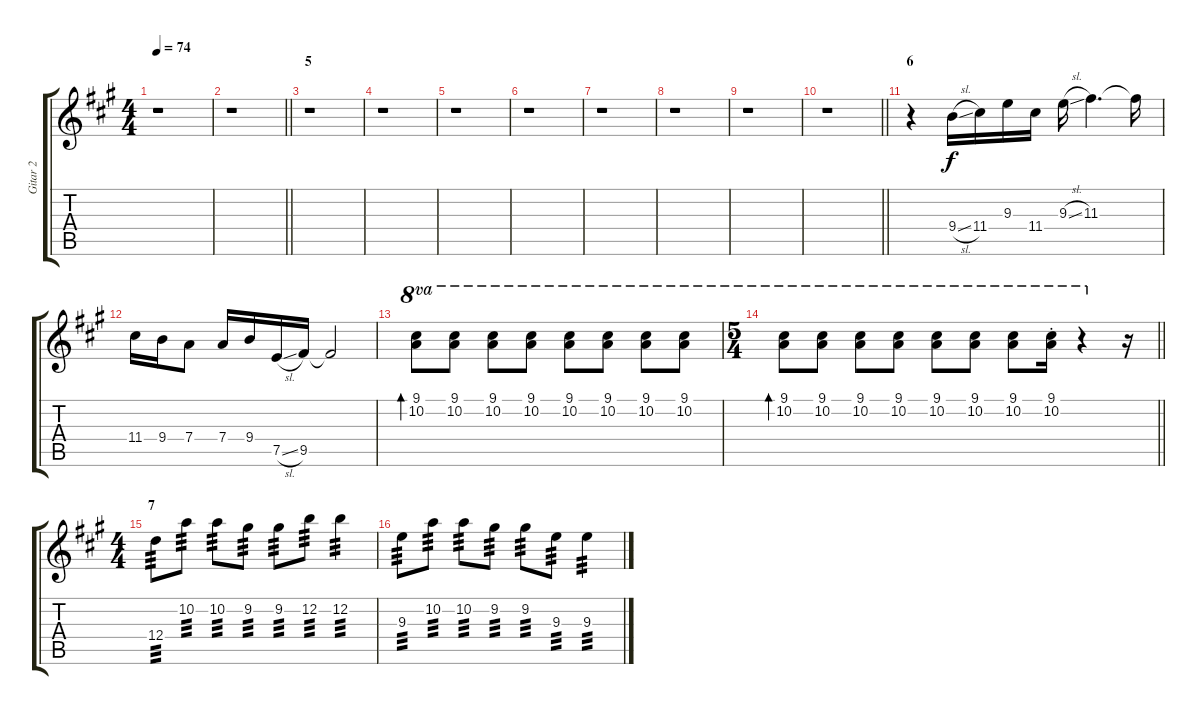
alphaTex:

\track ("Gitar 2" "Gitar 2") {instrument electricguitarjazz}
\staff {score tabs}
\tuning (E4 B3 G3 D3 A2 E2) {hide}
\ts (4 4)
\tempo 74
\clef g2
\ks a
r.1{dy f} |
\barLineRight lightlight
r.1 |
\section ("" "5")
r.1 |
r.1 |
r.1 |
r.1 |
r.1 |
r.1 |
r.1 |
\barLineRight lightlight
r.1 |
\section ("" "6")
r.4 9.4{sl}.16 11.4.16 9.3.16 11.4.16 9.3{sl}.16 11.3.4{d} 11.3{t}.16 |
11.4.16 9.4.16 7.4.8 7.4.16 9.4.16 7.5{sl}.16 9.5.16 9.5{t}.2 |
(9.1 10.2).8{bd 120 ot 8va} (9.1 10.2).8{ot 8va} (9.1 10.2).8{ot 8va} (9.1 10.2).8{ot 8va} (9.1 10.2).8{ot 8va} (9.1 10.2).8{ot 8va} (9.1 10.2).8{ot 8va} (9.1 10.2).8{ot 8va} |
\ts (5 4)
\barLineRight lightlight
(9.1 10.2).8{bd 120 ot 8va} (9.1 10.2).8{ot 8va} (9.1 10.2).8{ot 8va} (9.1 10.2).8{ot 8va} (9.1 10.2).8{ot 8va} (9.1 10.2).8{ot 8va} (9.1 10.2).8{ot 8va} (9.1{st} 10.2{st}).16{ot 8va} r.4{ot 8va} r.16 |
\ts (4 4)
\section ("" "7")
12.4.8{tp 3 instrument overdrivenguitar} 10.2.8{tp 3} 10.2.8{tp 3} 9.2.8{tp 3} 9.2.8{tp 3} 12.2.8{tp 3} 12.2.4{tp 3} |
9.3.8{tp 3} 10.2.8{tp 3} 10.2.8{tp 3} 9.2.8{tp 3} 9.2.8{tp 3} 9.3.8{tp 3} 9.3.4{tp 3}
